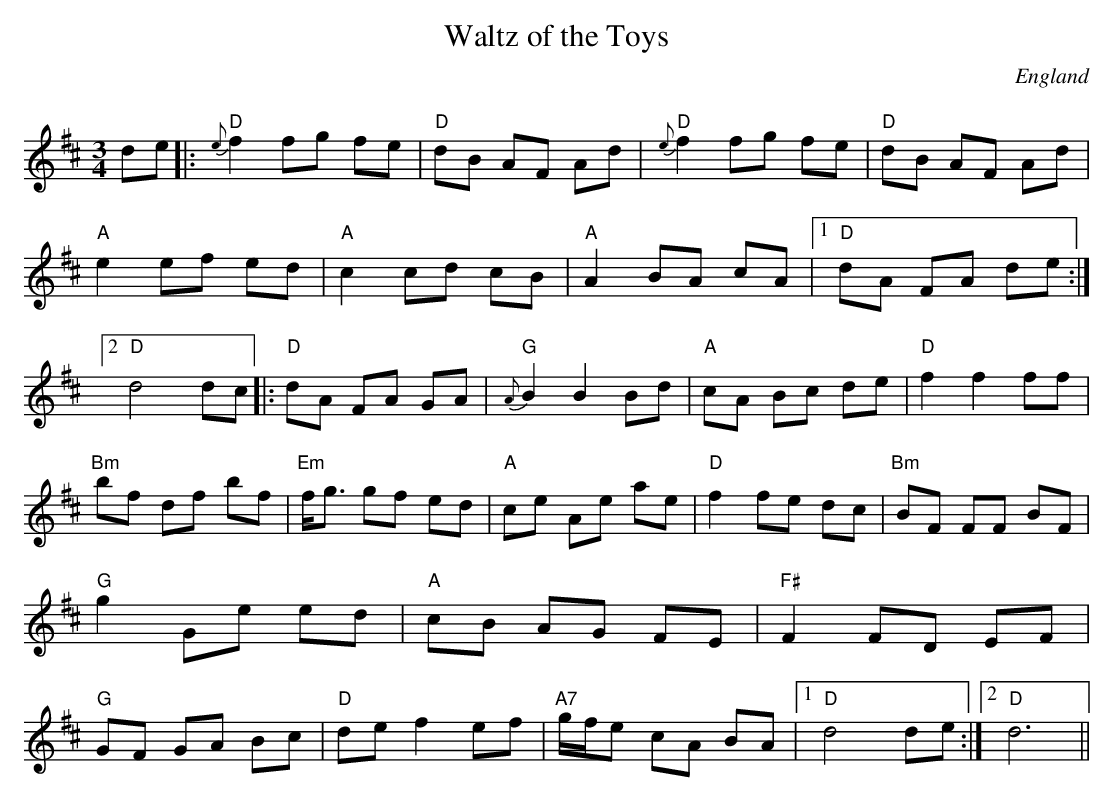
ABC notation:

X:1
T:Waltz of the Toys
Q:200
O:England
M:3/4
K:D
de|:"D" {e}f2 fg fe|"D" dB AF Ad|"D" {e}f2 fg fe|"D" dB AF Ad|"A" e2ef ed|"A" c2 cd cB|"A" A2 BA cA|1"D" dA FA de:|2"D" d4 dc|:"D" dA FA GA|"G" {A}B2 B2 Bd|"A" cA Bc de|"D" f2 f2 ff|"Bm" bf df bf|"Em" f<g gf ed|"A" ce Ae ae|"D" f2 fe dc|"Bm" BF FF BF|"G" g2 Ge ed|"A" cB AG FE|"F#" F2 FD EF|"G" GF GA Bc|"D" de f2 ef|"A7" g/f/e cA BA|1"D" d4 de:|2"D"d6||
